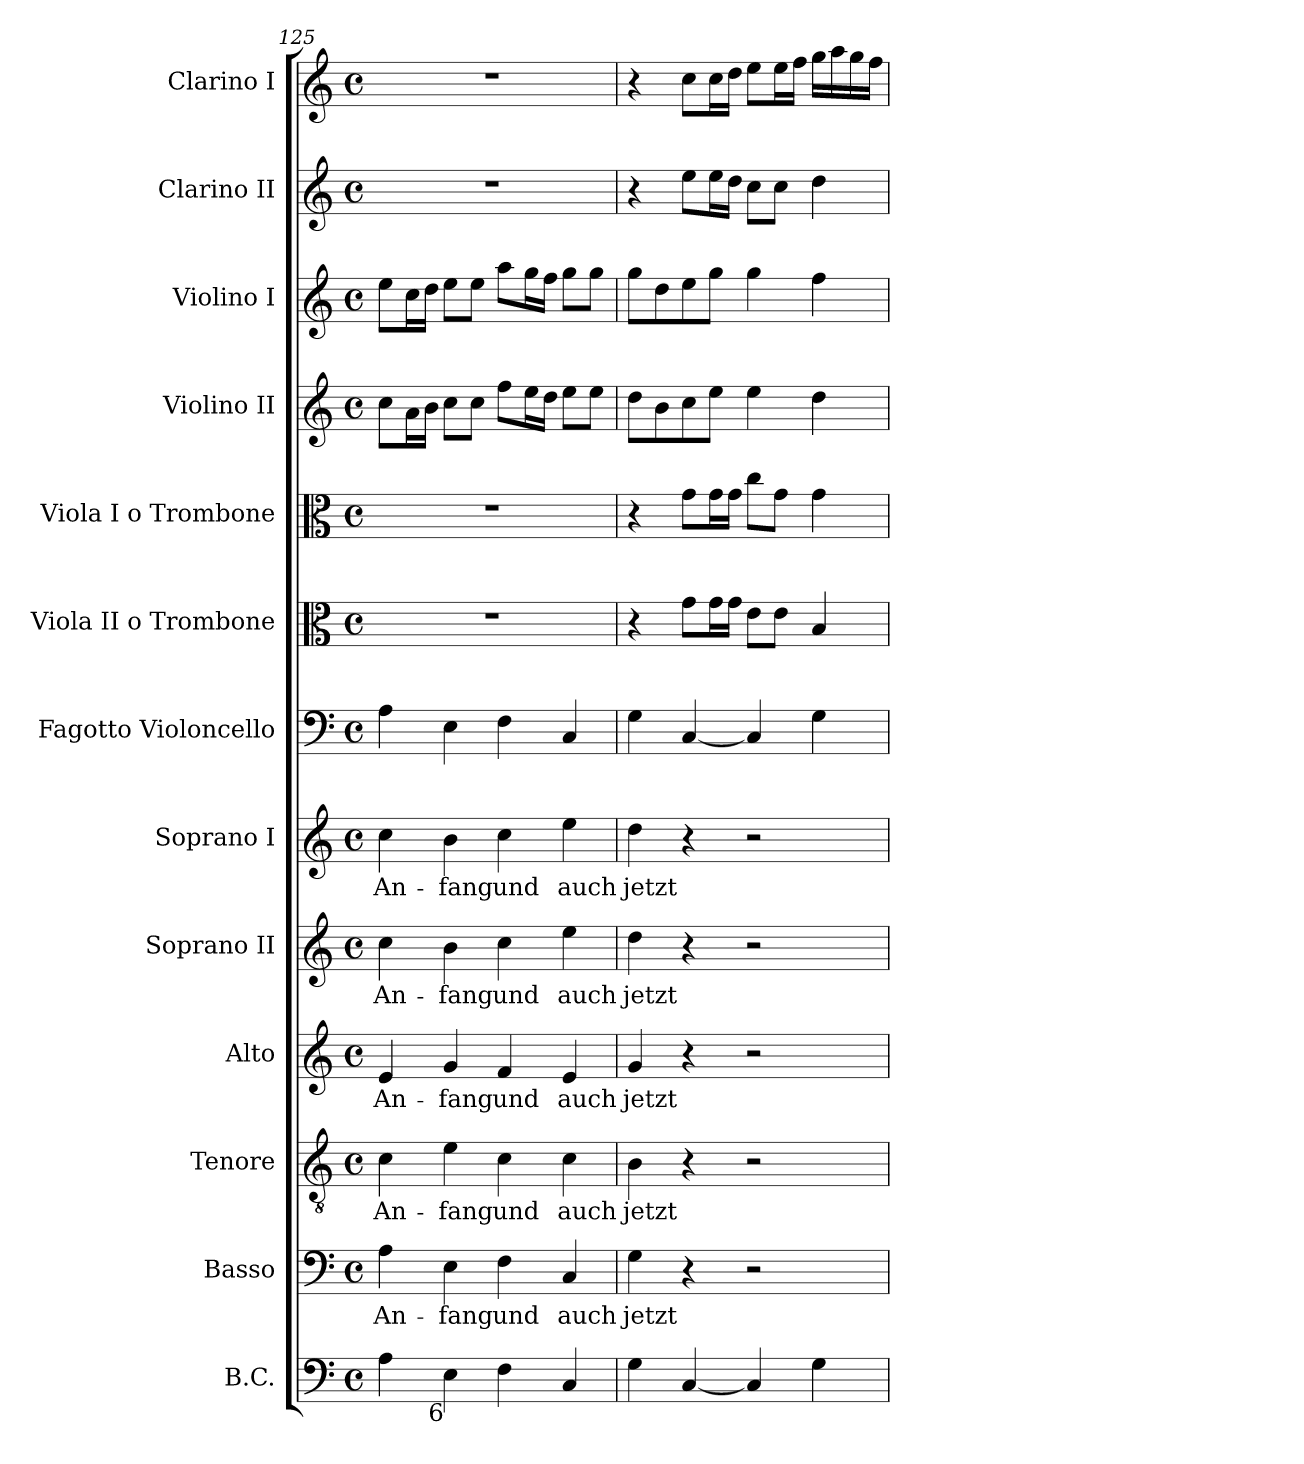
**kern	**kern	**text	**kern	**text	**kern	**text	**kern	**text	**kern	**text	**kern	**kern	**kern	**kern	**kern	**kern	**kern
*part13	*part12	*part12	*part11	*part11	*part10	*part10	*part9	*part9	*part8	*part8	*part7	*part6	*part5	*part4	*part3	*part2	*part1
*staff13	*staff12	*staff12	*staff11	*staff11	*staff10	*staff10	*staff9	*staff9	*staff8	*staff8	*staff7	*staff6	*staff5	*staff4	*staff3	*staff2	*staff1
*I"B.C.	*I"Basso	*	*I"Tenore	*	*I"Alto	*	*I"Soprano II	*	*I"Soprano I	*	*I"Fagotto Violoncello	*I"Viola II o Trombone	*I"Viola I o Trombone	*I"Violino II	*I"Violino I	*I"Clarino II	*I"Clarino I
*	*I'B.	*	*I'T.	*	*	*	*I'S.	*	*I'S.	*	*I'Fg.	*I'Vla.	*I'Vla.	*I'Vln. II	*I'Vln. I	*	*
*clefF4	*clefF4	*	*clefGv2	*	*clefG2	*	*clefG2	*	*clefG2	*	*clefF4	*clefC3	*clefC3	*clefG2	*clefG2	*clefG2	*clefG2
*	*	*	*ITrd7c12	*	*	*	*	*	*	*	*	*	*	*	*	*	*
*k[]	*k[]	*	*k[]	*	*k[]	*	*k[]	*	*k[]	*	*k[]	*k[]	*k[]	*k[]	*k[]	*k[]	*k[]
*C:	*C:	*	*C:	*	*C:	*	*C:	*	*C:	*	*C:	*C:	*C:	*C:	*C:	*C:	*C:
*M4/4	*M4/4	*	*M4/4	*	*M4/4	*	*M4/4	*	*M4/4	*	*M4/4	*M4/4	*M4/4	*M4/4	*M4/4	*M4/4	*M4/4
*met(c)	*met(c)	*	*met(c)	*	*met(c)	*	*met(c)	*	*met(c)	*	*met(c)	*met(c)	*met(c)	*met(c)	*met(c)	*met(c)	*met(c)
=125	=125	=125	=125	=125	=125	=125	=125	=125	=125	=125	=125	=125	=125	=125	=125	=125	=125
!	!	!LO:LY:b:color=#000000	!	!	!	!	!	!	!	!	!	!	!	!	!	!	!
!	!	!	!	!LO:LY:b:color=#000000	!	!	!	!	!	!	!	!	!	!	!	!	!
!	!	!	!	!	!	!LO:LY:b:color=#000000	!	!	!	!	!	!	!	!	!	!	!
!	!	!	!	!	!	!	!	!LO:LY:b:color=#000000	!	!	!	!	!	!	!	!	!
!	!	!	!	!	!	!	!	!	!	!LO:LY:b:color=#000000	!	!	!	!	!	!	!
4Ai\	4Ai\	An-	4Ci\	An-	4ei/	An-	4cci\	An-	4cci\	An-	4Ai\	1r	1r	8cci\L	8eei\L	1r	1r
.	.	.	.	.	.	.	.	.	.	.	.	.	.	16ai\L	16cci\L	.	.
.	.	.	.	.	.	.	.	.	.	.	.	.	.	16bi\JJ	16ddi\JJ	.	.
!	!	!LO:LY:b:color=#000000	!	!	!	!	!	!	!	!	!	!	!	!	!	!	!
!	!	!	!	!LO:LY:b:color=#000000	!	!	!	!	!	!	!	!	!	!	!	!	!
!	!	!	!	!	!	!LO:LY:b:color=#000000	!	!	!	!	!	!	!	!	!	!	!
!	!	!	!	!	!	!	!	!LO:LY:b:color=#000000	!	!	!	!	!	!	!	!	!
!LO:TX:b:rj:t=6	!	!	!	!	!	!	!	!	!	!	!	!	!	!	!	!	!
!	!	!	!	!	!	!	!	!	!	!LO:LY:b:color=#000000	!	!	!	!	!	!	!
4Ei\	4Ei\	-fang	4Ei\	-fang	4gi/	-fang	4bi\	-fang	4bi\	-fang	4Ei\	.	.	8cci\L	8eei\L	.	.
.	.	.	.	.	.	.	.	.	.	.	.	.	.	8cci\J	8eei\J	.	.
!	!	!LO:LY:b:color=#000000	!	!	!	!	!	!	!	!	!	!	!	!	!	!	!
!	!	!	!	!LO:LY:b:color=#000000	!	!	!	!	!	!	!	!	!	!	!	!	!
!	!	!	!	!	!	!LO:LY:b:color=#000000	!	!	!	!	!	!	!	!	!	!	!
!	!	!	!	!	!	!	!	!LO:LY:b:color=#000000	!	!	!	!	!	!	!	!	!
!	!	!	!	!	!	!	!	!	!	!LO:LY:b:color=#000000	!	!	!	!	!	!	!
4Fi\	4Fi\	und	4Ci\	und	4fi/	und	4cci\	und	4cci\	und	4Fi\	.	.	8ffi\L	8aai\L	.	.
.	.	.	.	.	.	.	.	.	.	.	.	.	.	16eei\L	16ggi\L	.	.
.	.	.	.	.	.	.	.	.	.	.	.	.	.	16ddi\JJ	16ffi\JJ	.	.
!	!	!LO:LY:b:color=#000000	!	!	!	!	!	!	!	!	!	!	!	!	!	!	!
!	!	!	!	!LO:LY:b:color=#000000	!	!	!	!	!	!	!	!	!	!	!	!	!
!	!	!	!	!	!	!LO:LY:b:color=#000000	!	!	!	!	!	!	!	!	!	!	!
!	!	!	!	!	!	!	!	!LO:LY:b:color=#000000	!	!	!	!	!	!	!	!	!
!	!	!	!	!	!	!	!	!	!	!LO:LY:b:color=#000000	!	!	!	!	!	!	!
4Ci/	4Ci/	auch	4Ci\	auch	4ei/	auch	4eei\	auch	4eei\	auch	4Ci/	.	.	8eei\L	8ggi\L	.	.
.	.	.	.	.	.	.	.	.	.	.	.	.	.	8eei\J	8ggi\J	.	.
=126	=126	=126	=126	=126	=126	=126	=126	=126	=126	=126	=126	=126	=126	=126	=126	=126	=126
!	!	!LO:LY:b:color=#000000	!	!	!	!	!	!	!	!	!	!	!	!	!	!	!
!	!	!	!	!LO:LY:b:color=#000000	!	!	!	!	!	!	!	!	!	!	!	!	!
!	!	!	!	!	!	!LO:LY:b:color=#000000	!	!	!	!	!	!	!	!	!	!	!
!	!	!	!	!	!	!	!	!LO:LY:b:color=#000000	!	!	!	!	!	!	!	!	!
!	!	!	!	!	!	!	!	!	!	!LO:LY:b:color=#000000	!	!	!	!	!	!	!
4Gi\	4Gi\	jetzt	4BBi\	jetzt	4gi/	jetzt	4ddi\	jetzt	4ddi\	jetzt	4Gi\	4r	4r	8ddi\L	8ggi\L	4r	4r
.	.	.	.	.	.	.	.	.	.	.	.	.	.	8bi\	8ddi\	.	.
[4Ci/	4r	.	4r	.	4r	.	4r	.	4r	.	[4Ci/	8gi\L	8gi\L	8cci\	8eei\	8eei\L	8cci\L
.	.	.	.	.	.	.	.	.	.	.	.	16gi\L	16gi\L	8eei\J	8ggi\J	16eei\L	16cci\L
.	.	.	.	.	.	.	.	.	.	.	.	16gi\JJ	16gi\JJ	.	.	16ddi\JJ	16ddi\JJ
4Ci/]	2r	.	2r	.	2r	.	2r	.	2r	.	4Ci/]	8ei\L	8cci\L	4eei\	4ggi\	8cci\L	8eei\L
.	.	.	.	.	.	.	.	.	.	.	.	8ei\J	8gi\J	.	.	8cci\J	16eei\L
.	.	.	.	.	.	.	.	.	.	.	.	.	.	.	.	.	16ffi\JJ
4Gi\	.	.	.	.	.	.	.	.	.	.	4Gi\	4Bi/	4gi\	4ddi\	4ffi\	4ddi\	16ggi\LL
.	.	.	.	.	.	.	.	.	.	.	.	.	.	.	.	.	16aai\
.	.	.	.	.	.	.	.	.	.	.	.	.	.	.	.	.	16ggi\
.	.	.	.	.	.	.	.	.	.	.	.	.	.	.	.	.	16ffi\JJ
=	=	=	=	=	=	=	=	=	=	=	=	=	=	=	=	=	=
*-	*-	*-	*-	*-	*-	*-	*-	*-	*-	*-	*-	*-	*-	*-	*-	*-	*-
